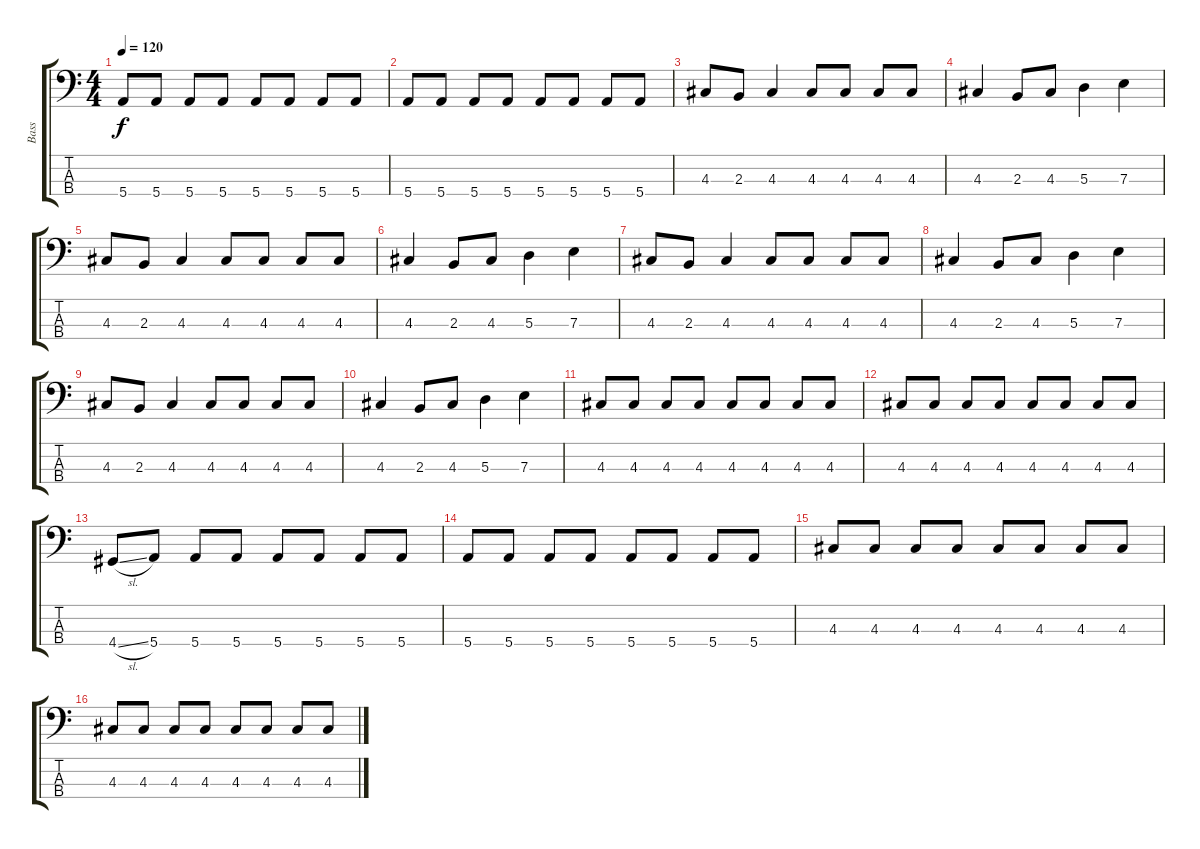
\track ("Bass" "Bass") {instrument electricbassfinger}
\staff {score tabs}
\tuning (G2 D2 A1 E1) {hide}
\ts (4 4)
\tempo 120
\clef f4
\ks c
5.4.8{dy f} 5.4.8 5.4.8 5.4.8 5.4.8 5.4.8 5.4.8 5.4.8 |
5.4.8 5.4.8 5.4.8 5.4.8 5.4.8 5.4.8 5.4.8 5.4.8 |
4.3.8 2.3.8 4.3.4 4.3.8 4.3.8 4.3.8 4.3.8 |
4.3.4 2.3.8 4.3.8 5.3.4 7.3.4 |
4.3.8 2.3.8 4.3.4 4.3.8 4.3.8 4.3.8 4.3.8 |
4.3.4 2.3.8 4.3.8 5.3.4 7.3.4 |
4.3.8 2.3.8 4.3.4 4.3.8 4.3.8 4.3.8 4.3.8 |
4.3.4 2.3.8 4.3.8 5.3.4 7.3.4 |
4.3.8 2.3.8 4.3.4 4.3.8 4.3.8 4.3.8 4.3.8 |
4.3.4 2.3.8 4.3.8 5.3.4 7.3.4 |
4.3.8 4.3.8 4.3.8 4.3.8 4.3.8 4.3.8 4.3.8 4.3.8 |
4.3.8 4.3.8 4.3.8 4.3.8 4.3.8 4.3.8 4.3.8 4.3.8 |
4.4{sl}.8 5.4.8 5.4.8 5.4.8 5.4.8 5.4.8 5.4.8 5.4.8 |
5.4.8 5.4.8 5.4.8 5.4.8 5.4.8 5.4.8 5.4.8 5.4.8 |
4.3.8 4.3.8 4.3.8 4.3.8 4.3.8 4.3.8 4.3.8 4.3.8 |
4.3.8 4.3.8 4.3.8 4.3.8 4.3.8 4.3.8 4.3.8 4.3.8
